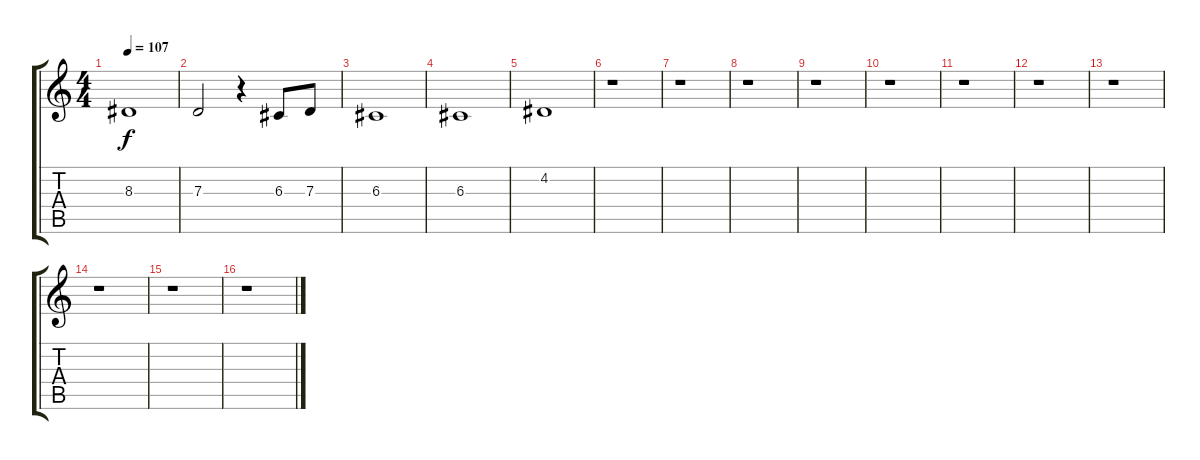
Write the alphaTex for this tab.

\track "" {instrument viola}
\staff {score tabs}
\tuning (E4 B3 G3 D3 A2 E2) {hide}
\ts (4 4)
\tempo 107
\clef g2
\ks c
8.3.1{dy f} |
7.3.2 r.4 6.3.8 7.3.8 |
6.3.1 |
6.3.1 |
4.2.1 |
r.1 |
r.1 |
r.1 |
r.1 |
r.1 |
r.1 |
r.1 |
r.1 |
r.1 |
r.1 |
r.1
